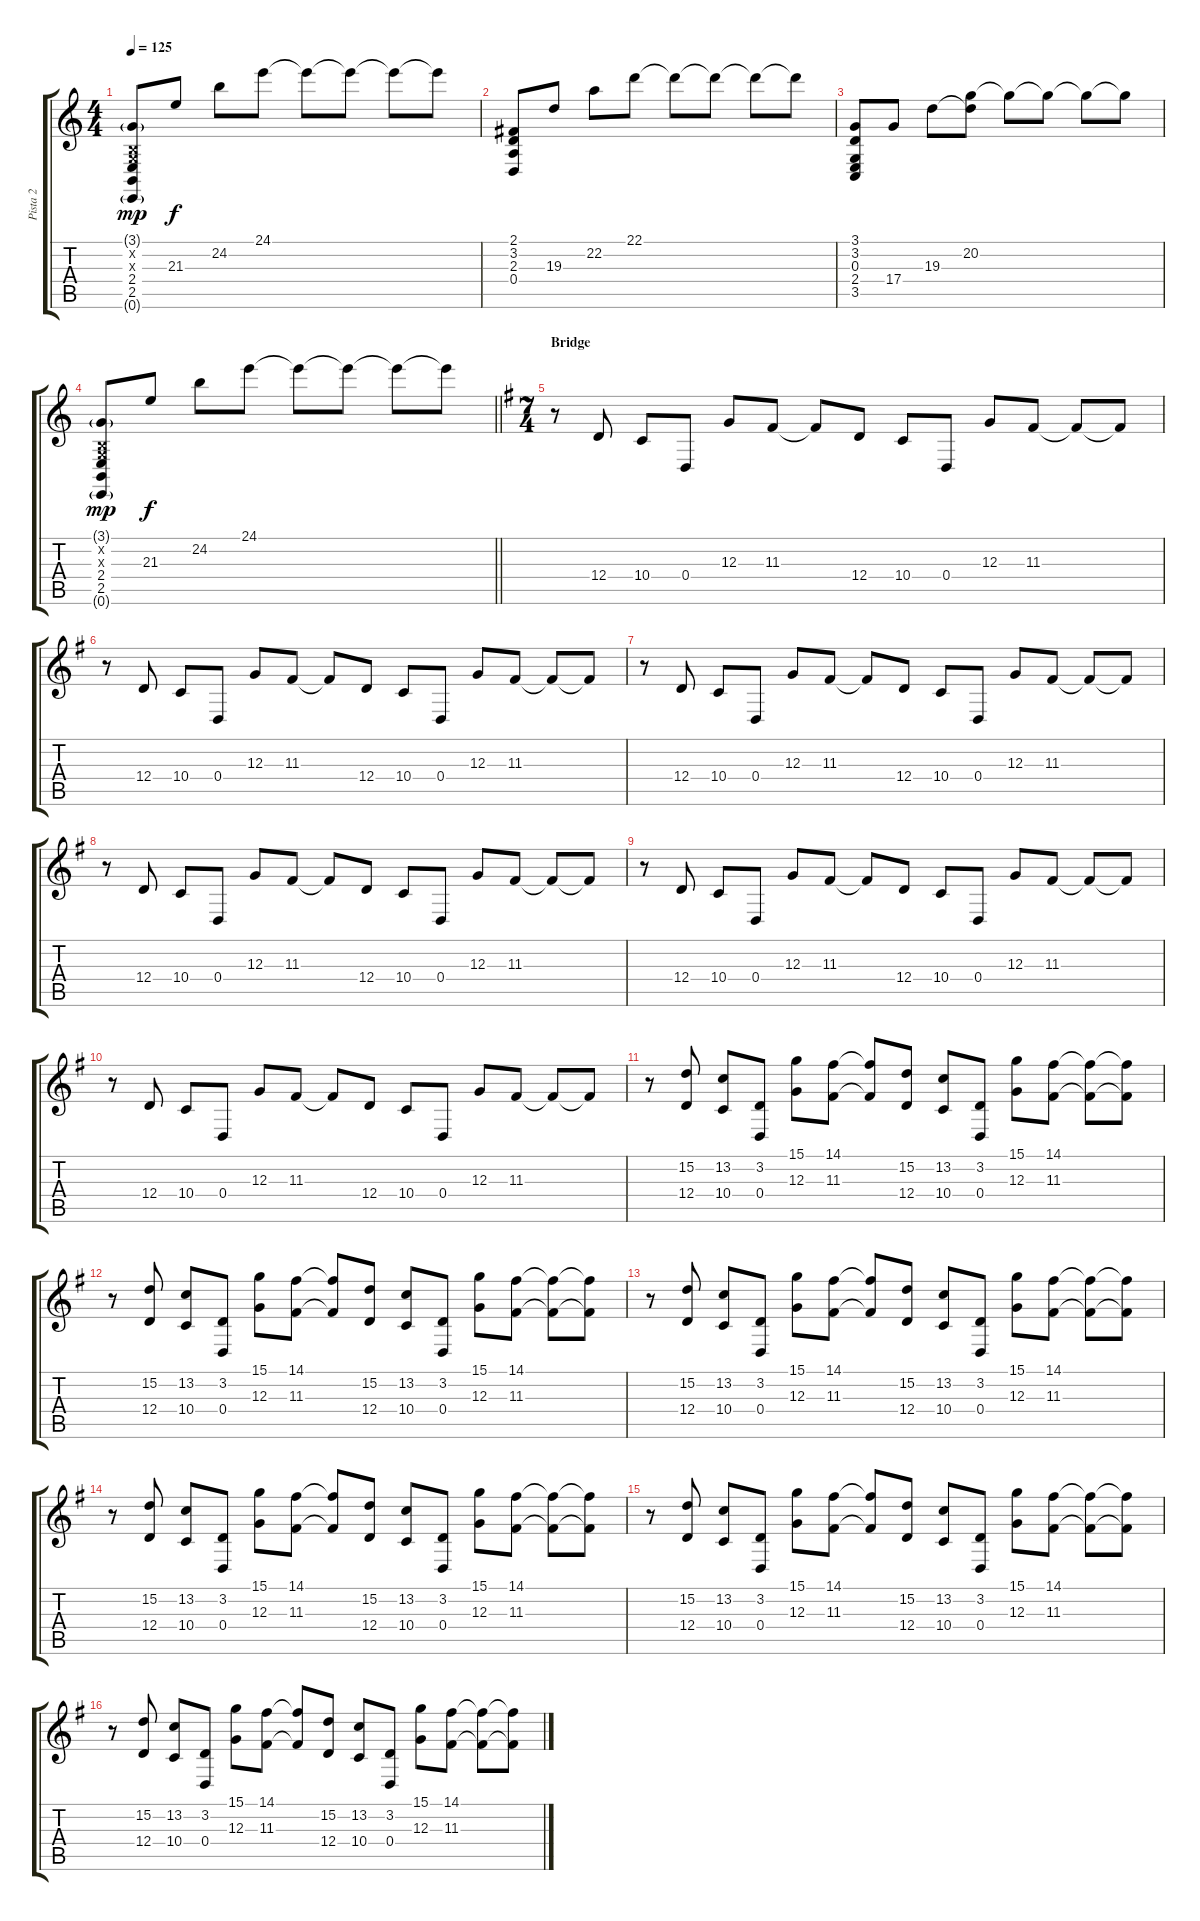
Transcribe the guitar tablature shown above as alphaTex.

\track ("Pista 2" "Pista 2") {instrument acousticgrandpiano}
\staff {score tabs}
\tuning (E4 B3 G3 D3 A2 E2) {hide}
\ts (4 4)
\tempo 125
\clef g2
\ks c
(3.1{g} 0.2{x} 0.3{x} 2.4 2.5 0.6{g}).8{dy mp} 21.3.8{dy f} 24.2.8 24.1.8 24.1{t}.8 24.1{t}.8 24.1{t}.8 24.1{t}.8 |
(2.1 3.2 2.3 0.4).8 19.3.8 22.2.8 22.1.8 22.1{t}.8 22.1{t}.8 22.1{t}.8 22.1{t}.8 |
(3.1 3.2 0.3 2.4 3.5).8 17.4.8 19.3.8 (20.2 19.3{t}).8 20.2{t}.8 20.2{t}.8 20.2{t}.8 20.2{t}.8 |
\barLineRight lightlight
(3.1{g} 0.2{x} 0.3{x} 2.4 2.5 0.6{g}).8{dy mp} 21.3.8{dy f} 24.2.8 24.1.8 24.1{t}.8 24.1{t}.8 24.1{t}.8 24.1{t}.8 |
\ts (7 4)
\section ("" "Bridge")
\ks g
r.8 12.4.8 10.4.8 0.4.8 12.3.8 11.3.8 11.3{t}.8 12.4.8 10.4.8 0.4.8 12.3.8 11.3.8 11.3{t}.8 11.3{t}.8 |
r.8 12.4.8 10.4.8 0.4.8 12.3.8 11.3.8 11.3{t}.8 12.4.8 10.4.8 0.4.8 12.3.8 11.3.8 11.3{t}.8 11.3{t}.8 |
r.8 12.4.8 10.4.8 0.4.8 12.3.8 11.3.8 11.3{t}.8 12.4.8 10.4.8 0.4.8 12.3.8 11.3.8 11.3{t}.8 11.3{t}.8 |
r.8 12.4.8 10.4.8 0.4.8 12.3.8 11.3.8 11.3{t}.8 12.4.8 10.4.8 0.4.8 12.3.8 11.3.8 11.3{t}.8 11.3{t}.8 |
r.8 12.4.8 10.4.8 0.4.8 12.3.8 11.3.8 11.3{t}.8 12.4.8 10.4.8 0.4.8 12.3.8 11.3.8 11.3{t}.8 11.3{t}.8 |
r.8 12.4.8 10.4.8 0.4.8 12.3.8 11.3.8 11.3{t}.8 12.4.8 10.4.8 0.4.8 12.3.8 11.3.8 11.3{t}.8 11.3{t}.8 |
r.8{volume 12} (15.2 12.4).8 (13.2 10.4).8 (3.2 0.4).8 (15.1 12.3).8 (14.1 11.3).8 (14.1{t} 11.3{t}).8 (15.2 12.4).8 (13.2 10.4).8 (3.2 0.4).8 (15.1 12.3).8 (14.1 11.3).8 (14.1{t} 11.3{t}).8 (14.1{t} 11.3{t}).8 |
r.8 (15.2 12.4).8 (13.2 10.4).8 (3.2 0.4).8 (15.1 12.3).8 (14.1 11.3).8 (14.1{t} 11.3{t}).8 (15.2 12.4).8 (13.2 10.4).8 (3.2 0.4).8 (15.1 12.3).8 (14.1 11.3).8 (14.1{t} 11.3{t}).8 (14.1{t} 11.3{t}).8 |
r.8 (15.2 12.4).8 (13.2 10.4).8 (3.2 0.4).8 (15.1 12.3).8 (14.1 11.3).8 (14.1{t} 11.3{t}).8 (15.2 12.4).8 (13.2 10.4).8 (3.2 0.4).8 (15.1 12.3).8 (14.1 11.3).8 (14.1{t} 11.3{t}).8 (14.1{t} 11.3{t}).8 |
r.8 (15.2 12.4).8 (13.2 10.4).8 (3.2 0.4).8 (15.1 12.3).8 (14.1 11.3).8 (14.1{t} 11.3{t}).8 (15.2 12.4).8 (13.2 10.4).8 (3.2 0.4).8 (15.1 12.3).8 (14.1 11.3).8 (14.1{t} 11.3{t}).8 (14.1{t} 11.3{t}).8 |
r.8 (15.2 12.4).8 (13.2 10.4).8 (3.2 0.4).8 (15.1 12.3).8 (14.1 11.3).8 (14.1{t} 11.3{t}).8 (15.2 12.4).8 (13.2 10.4).8 (3.2 0.4).8 (15.1 12.3).8 (14.1 11.3).8 (14.1{t} 11.3{t}).8 (14.1{t} 11.3{t}).8 |
r.8 (15.2 12.4).8 (13.2 10.4).8 (3.2 0.4).8 (15.1 12.3).8 (14.1 11.3).8 (14.1{t} 11.3{t}).8 (15.2 12.4).8 (13.2 10.4).8 (3.2 0.4).8 (15.1 12.3).8 (14.1 11.3).8 (14.1{t} 11.3{t}).8 (14.1{t} 11.3{t}).8
